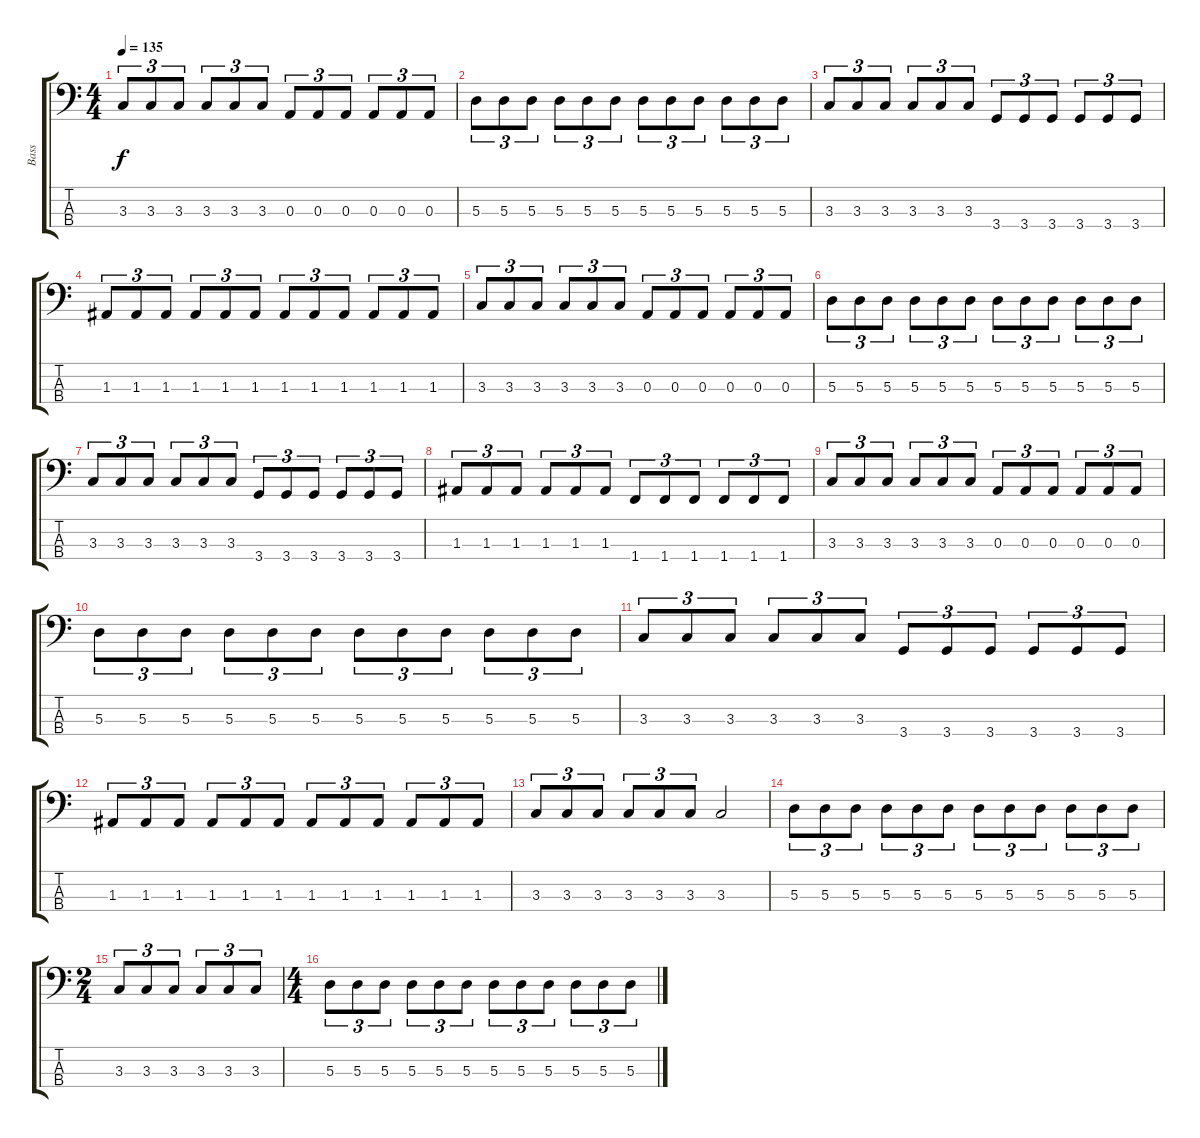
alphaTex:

\track ("Bass" "Bass") {instrument electricbasspick}
\staff {score tabs}
\tuning (G2 D2 A1 E1) {hide}
\ts (4 4)
\tempo 135
\clef f4
\ks c
3.3.8{tu (3 2) dy f} 3.3.8{tu (3 2)} 3.3.8{tu (3 2)} 3.3.8{tu (3 2)} 3.3.8{tu (3 2)} 3.3.8{tu (3 2)} 0.3.8{tu (3 2)} 0.3.8{tu (3 2)} 0.3.8{tu (3 2)} 0.3.8{tu (3 2)} 0.3.8{tu (3 2)} 0.3.8{tu (3 2)} |
5.3.8{tu (3 2)} 5.3.8{tu (3 2)} 5.3.8{tu (3 2)} 5.3.8{tu (3 2)} 5.3.8{tu (3 2)} 5.3.8{tu (3 2)} 5.3.8{tu (3 2)} 5.3.8{tu (3 2)} 5.3.8{tu (3 2)} 5.3.8{tu (3 2)} 5.3.8{tu (3 2)} 5.3.8{tu (3 2)} |
3.3.8{tu (3 2)} 3.3.8{tu (3 2)} 3.3.8{tu (3 2)} 3.3.8{tu (3 2)} 3.3.8{tu (3 2)} 3.3.8{tu (3 2)} 3.4.8{tu (3 2)} 3.4.8{tu (3 2)} 3.4.8{tu (3 2)} 3.4.8{tu (3 2)} 3.4.8{tu (3 2)} 3.4.8{tu (3 2)} |
1.3.8{tu (3 2)} 1.3.8{tu (3 2)} 1.3.8{tu (3 2)} 1.3.8{tu (3 2)} 1.3.8{tu (3 2)} 1.3.8{tu (3 2)} 1.3.8{tu (3 2)} 1.3.8{tu (3 2)} 1.3.8{tu (3 2)} 1.3.8{tu (3 2)} 1.3.8{tu (3 2)} 1.3.8{tu (3 2)} |
3.3.8{tu (3 2)} 3.3.8{tu (3 2)} 3.3.8{tu (3 2)} 3.3.8{tu (3 2)} 3.3.8{tu (3 2)} 3.3.8{tu (3 2)} 0.3.8{tu (3 2)} 0.3.8{tu (3 2)} 0.3.8{tu (3 2)} 0.3.8{tu (3 2)} 0.3.8{tu (3 2)} 0.3.8{tu (3 2)} |
5.3.8{tu (3 2)} 5.3.8{tu (3 2)} 5.3.8{tu (3 2)} 5.3.8{tu (3 2)} 5.3.8{tu (3 2)} 5.3.8{tu (3 2)} 5.3.8{tu (3 2)} 5.3.8{tu (3 2)} 5.3.8{tu (3 2)} 5.3.8{tu (3 2)} 5.3.8{tu (3 2)} 5.3.8{tu (3 2)} |
3.3.8{tu (3 2)} 3.3.8{tu (3 2)} 3.3.8{tu (3 2)} 3.3.8{tu (3 2)} 3.3.8{tu (3 2)} 3.3.8{tu (3 2)} 3.4.8{tu (3 2)} 3.4.8{tu (3 2)} 3.4.8{tu (3 2)} 3.4.8{tu (3 2)} 3.4.8{tu (3 2)} 3.4.8{tu (3 2)} |
1.3.8{tu (3 2)} 1.3.8{tu (3 2)} 1.3.8{tu (3 2)} 1.3.8{tu (3 2)} 1.3.8{tu (3 2)} 1.3.8{tu (3 2)} 1.4.8{tu (3 2)} 1.4.8{tu (3 2)} 1.4.8{tu (3 2)} 1.4.8{tu (3 2)} 1.4.8{tu (3 2)} 1.4.8{tu (3 2)} |
3.3.8{tu (3 2)} 3.3.8{tu (3 2)} 3.3.8{tu (3 2)} 3.3.8{tu (3 2)} 3.3.8{tu (3 2)} 3.3.8{tu (3 2)} 0.3.8{tu (3 2)} 0.3.8{tu (3 2)} 0.3.8{tu (3 2)} 0.3.8{tu (3 2)} 0.3.8{tu (3 2)} 0.3.8{tu (3 2)} |
5.3.8{tu (3 2)} 5.3.8{tu (3 2)} 5.3.8{tu (3 2)} 5.3.8{tu (3 2)} 5.3.8{tu (3 2)} 5.3.8{tu (3 2)} 5.3.8{tu (3 2)} 5.3.8{tu (3 2)} 5.3.8{tu (3 2)} 5.3.8{tu (3 2)} 5.3.8{tu (3 2)} 5.3.8{tu (3 2)} |
3.3.8{tu (3 2)} 3.3.8{tu (3 2)} 3.3.8{tu (3 2)} 3.3.8{tu (3 2)} 3.3.8{tu (3 2)} 3.3.8{tu (3 2)} 3.4.8{tu (3 2)} 3.4.8{tu (3 2)} 3.4.8{tu (3 2)} 3.4.8{tu (3 2)} 3.4.8{tu (3 2)} 3.4.8{tu (3 2)} |
1.3.8{tu (3 2)} 1.3.8{tu (3 2)} 1.3.8{tu (3 2)} 1.3.8{tu (3 2)} 1.3.8{tu (3 2)} 1.3.8{tu (3 2)} 1.3.8{tu (3 2)} 1.3.8{tu (3 2)} 1.3.8{tu (3 2)} 1.3.8{tu (3 2)} 1.3.8{tu (3 2)} 1.3.8{tu (3 2)} |
3.3.8{tu (3 2)} 3.3.8{tu (3 2)} 3.3.8{tu (3 2)} 3.3.8{tu (3 2)} 3.3.8{tu (3 2)} 3.3.8{tu (3 2)} 3.3.2 |
5.3.8{tu (3 2)} 5.3.8{tu (3 2)} 5.3.8{tu (3 2)} 5.3.8{tu (3 2)} 5.3.8{tu (3 2)} 5.3.8{tu (3 2)} 5.3.8{tu (3 2)} 5.3.8{tu (3 2)} 5.3.8{tu (3 2)} 5.3.8{tu (3 2)} 5.3.8{tu (3 2)} 5.3.8{tu (3 2)} |
\ts (2 4)
3.3.8{tu (3 2)} 3.3.8{tu (3 2)} 3.3.8{tu (3 2)} 3.3.8{tu (3 2)} 3.3.8{tu (3 2)} 3.3.8{tu (3 2)} |
\ts (4 4)
5.3.8{tu (3 2)} 5.3.8{tu (3 2)} 5.3.8{tu (3 2)} 5.3.8{tu (3 2)} 5.3.8{tu (3 2)} 5.3.8{tu (3 2)} 5.3.8{tu (3 2)} 5.3.8{tu (3 2)} 5.3.8{tu (3 2)} 5.3.8{tu (3 2)} 5.3.8{tu (3 2)} 5.3.8{tu (3 2)}
